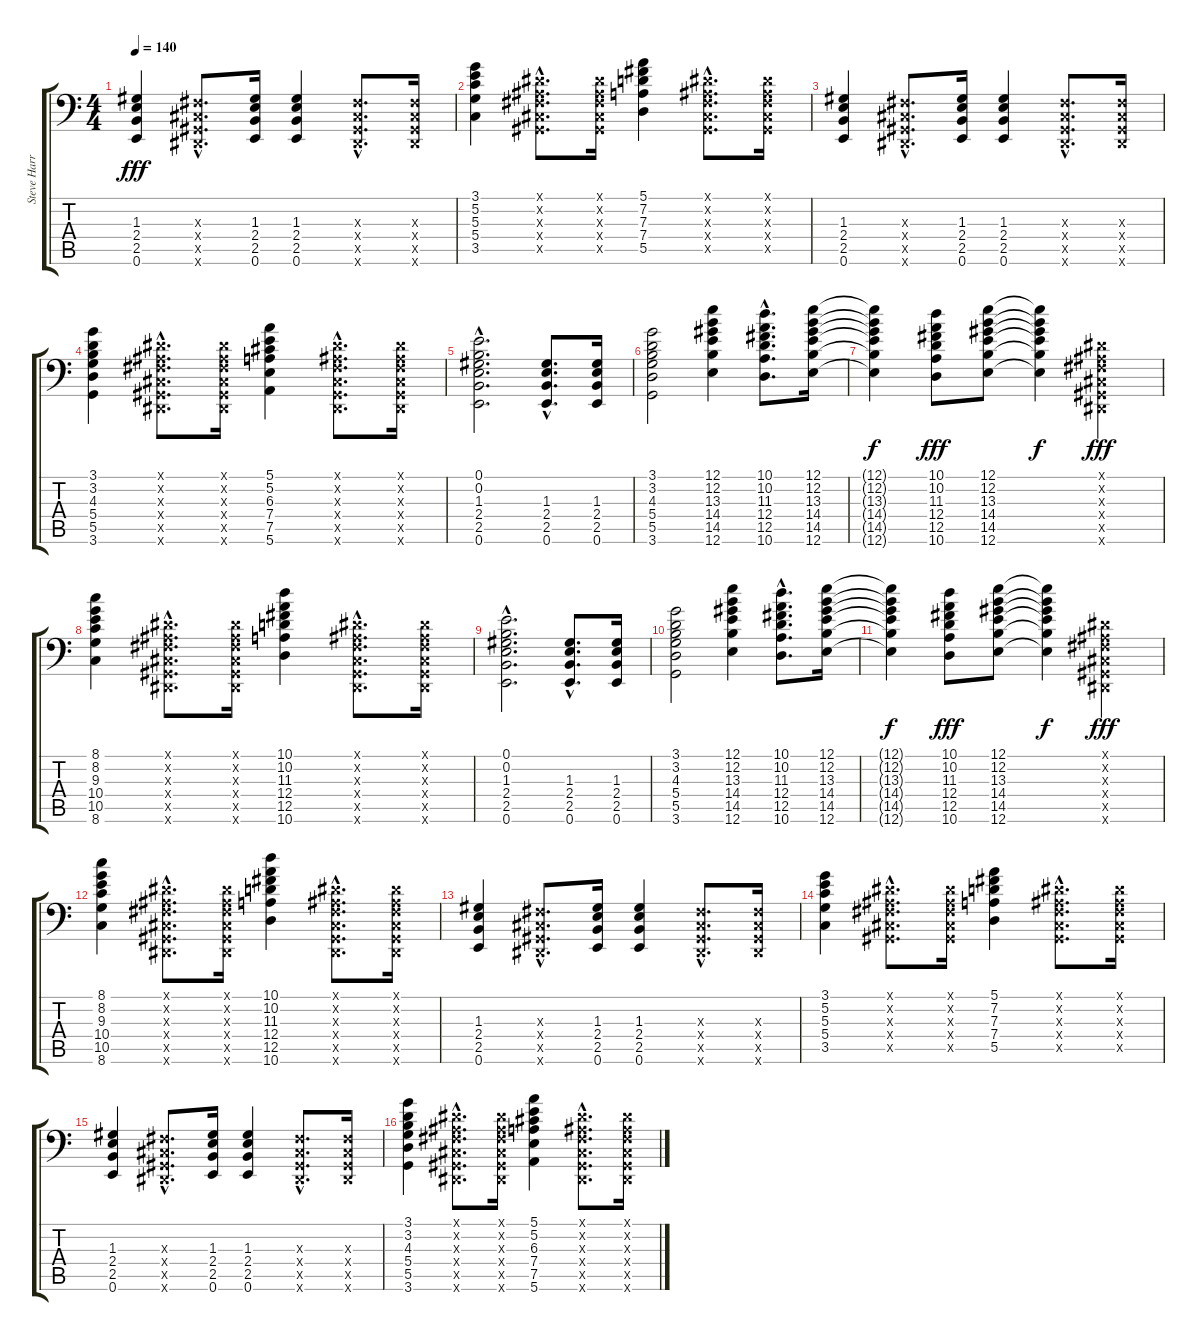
\track ("Steve Harris" "Steve Harr") {instrument electricbassfinger}
\staff {score tabs}
\tuning (E3 B2 G2 D2 A1 E1) {hide}
\ts (4 4)
\tempo 140
\clef f4
\ks c
(1.3 2.4 2.5 0.6).4{dy fff} (-1.3{hac x} -1.4{hac x} -1.5{hac x} -1.6{hac x}).8{d} (1.3 2.4 2.5 0.6).16 (1.3 2.4 2.5 0.6).4 (-1.3{hac x} -1.4{hac x} -1.5{hac x} -1.6{hac x}).8{d} (-1.3{x} -1.4{x} -1.5{x} -1.6{x}).16 |
(3.1 5.2 5.3 5.4 3.5).4 (-1.1{hac x} -1.2{hac x} -1.3{hac x} -1.4{hac x} -1.5{hac x}).8{d} (-1.1{x} -1.2{x} -1.3{x} -1.4{x} -1.5{x}).16 (5.1 7.2 7.3 7.4 5.5).4 (-1.1{hac x} -1.2{hac x} -1.3{hac x} -1.4{hac x} -1.5{hac x}).8{d} (-1.1{x} -1.2{x} -1.3{x} -1.4{x} -1.5{x}).16 |
(1.3 2.4 2.5 0.6).4 (-1.3{hac x} -1.4{hac x} -1.5{hac x} -1.6{hac x}).8{d} (1.3 2.4 2.5 0.6).16 (1.3 2.4 2.5 0.6).4 (-1.3{hac x} -1.4{hac x} -1.5{hac x} -1.6{hac x}).8{d} (-1.3{x} -1.4{x} -1.5{x} -1.6{x}).16 |
(3.1 3.2 4.3 5.4 5.5 3.6).4 (-1.1{hac x} -1.2{hac x} -1.3{hac x} -1.4{hac x} -1.5{hac x} -1.6{hac x}).8{d} (-1.1{x} -1.2{x} -1.3{x} -1.4{x} -1.5{x} -1.6{x}).16 (5.1 5.2 6.3 7.4 7.5 5.6).4 (-1.1{hac x} -1.2{hac x} -1.3{hac x} -1.4{hac x} -1.5{hac x} -1.6{hac x}).8{d} (-1.1{x} -1.2{x} -1.3{x} -1.4{x} -1.5{x} -1.6{x}).16 |
(0.1{hac} 0.2{hac} 1.3{hac} 2.4{hac} 2.5{hac} 0.6{hac}).2{d} (1.3{hac} 2.4{hac} 2.5{hac} 0.6{hac}).8{d} (1.3 2.4 2.5 0.6).16 |
(3.1 3.2 4.3 5.4 5.5 3.6).2 (12.1 12.2 13.3 14.4 14.5 12.6).4 (10.1{hac} 10.2{hac} 11.3{hac} 12.4{hac} 12.5{hac} 10.6{hac}).8{d} (12.1 12.2 13.3 14.4 14.5 12.6).16 |
(12.1{t} 12.2{t} 13.3{t} 14.4{t} 14.5{t} 12.6{t}).4{dy f} (10.1 10.2 11.3 12.4 12.5 10.6).8{dy fff} (12.1 12.2 13.3 14.4 14.5 12.6).8 (12.1{t} 12.2{t} 13.3{t} 14.4{t} 14.5{t} 12.6{t}).4{dy f} (-1.1{x} -1.2{x} -1.3{x} -1.4{x} -1.5{x} -1.6{x}).4{dy fff} |
(8.1 8.2 9.3 10.4 10.5 8.6).4 (-1.1{hac x} -1.2{hac x} -1.3{hac x} -1.4{hac x} -1.5{hac x} -1.6{hac x}).8{d} (-1.1{x} -1.2{x} -1.3{x} -1.4{x} -1.5{x} -1.6{x}).16 (10.1 10.2 11.3 12.4 12.5 10.6).4 (-1.1{hac x} -1.2{hac x} -1.3{hac x} -1.4{hac x} -1.5{hac x} -1.6{hac x}).8{d} (-1.1{x} -1.2{x} -1.3{x} -1.4{x} -1.5{x} -1.6{x}).16 |
(0.1{hac} 0.2{hac} 1.3{hac} 2.4{hac} 2.5{hac} 0.6{hac}).2{d} (1.3{hac} 2.4{hac} 2.5{hac} 0.6{hac}).8{d} (1.3 2.4 2.5 0.6).16 |
(3.1 3.2 4.3 5.4 5.5 3.6).2 (12.1 12.2 13.3 14.4 14.5 12.6).4 (10.1{hac} 10.2{hac} 11.3{hac} 12.4{hac} 12.5{hac} 10.6{hac}).8{d} (12.1 12.2 13.3 14.4 14.5 12.6).16 |
(12.1{t} 12.2{t} 13.3{t} 14.4{t} 14.5{t} 12.6{t}).4{dy f} (10.1 10.2 11.3 12.4 12.5 10.6).8{dy fff} (12.1 12.2 13.3 14.4 14.5 12.6).8 (12.1{t} 12.2{t} 13.3{t} 14.4{t} 14.5{t} 12.6{t}).4{dy f} (-1.1{x} -1.2{x} -1.3{x} -1.4{x} -1.5{x} -1.6{x}).4{dy fff} |
(8.1 8.2 9.3 10.4 10.5 8.6).4 (-1.1{hac x} -1.2{hac x} -1.3{hac x} -1.4{hac x} -1.5{hac x} -1.6{hac x}).8{d} (-1.1{x} -1.2{x} -1.3{x} -1.4{x} -1.5{x} -1.6{x}).16 (10.1 10.2 11.3 12.4 12.5 10.6).4 (-1.1{hac x} -1.2{hac x} -1.3{hac x} -1.4{hac x} -1.5{hac x} -1.6{hac x}).8{d} (-1.1{x} -1.2{x} -1.3{x} -1.4{x} -1.5{x} -1.6{x}).16 |
(1.3 2.4 2.5 0.6).4 (-1.3{hac x} -1.4{hac x} -1.5{hac x} -1.6{hac x}).8{d} (1.3 2.4 2.5 0.6).16 (1.3 2.4 2.5 0.6).4 (-1.3{hac x} -1.4{hac x} -1.5{hac x} -1.6{hac x}).8{d} (-1.3{x} -1.4{x} -1.5{x} -1.6{x}).16 |
(3.1 5.2 5.3 5.4 3.5).4 (-1.1{hac x} -1.2{hac x} -1.3{hac x} -1.4{hac x} -1.5{hac x}).8{d} (-1.1{x} -1.2{x} -1.3{x} -1.4{x} -1.5{x}).16 (5.1 7.2 7.3 7.4 5.5).4 (-1.1{hac x} -1.2{hac x} -1.3{hac x} -1.4{hac x} -1.5{hac x}).8{d} (-1.1{x} -1.2{x} -1.3{x} -1.4{x} -1.5{x}).16 |
(1.3 2.4 2.5 0.6).4 (-1.3{hac x} -1.4{hac x} -1.5{hac x} -1.6{hac x}).8{d} (1.3 2.4 2.5 0.6).16 (1.3 2.4 2.5 0.6).4 (-1.3{hac x} -1.4{hac x} -1.5{hac x} -1.6{hac x}).8{d} (-1.3{x} -1.4{x} -1.5{x} -1.6{x}).16 |
(3.1 3.2 4.3 5.4 5.5 3.6).4 (-1.1{hac x} -1.2{hac x} -1.3{hac x} -1.4{hac x} -1.5{hac x} -1.6{hac x}).8{d} (-1.1{x} -1.2{x} -1.3{x} -1.4{x} -1.5{x} -1.6{x}).16 (5.1 5.2 6.3 7.4 7.5 5.6).4 (-1.1{hac x} -1.2{hac x} -1.3{hac x} -1.4{hac x} -1.5{hac x} -1.6{hac x}).8{d} (-1.1{x} -1.2{x} -1.3{x} -1.4{x} -1.5{x} -1.6{x}).16
